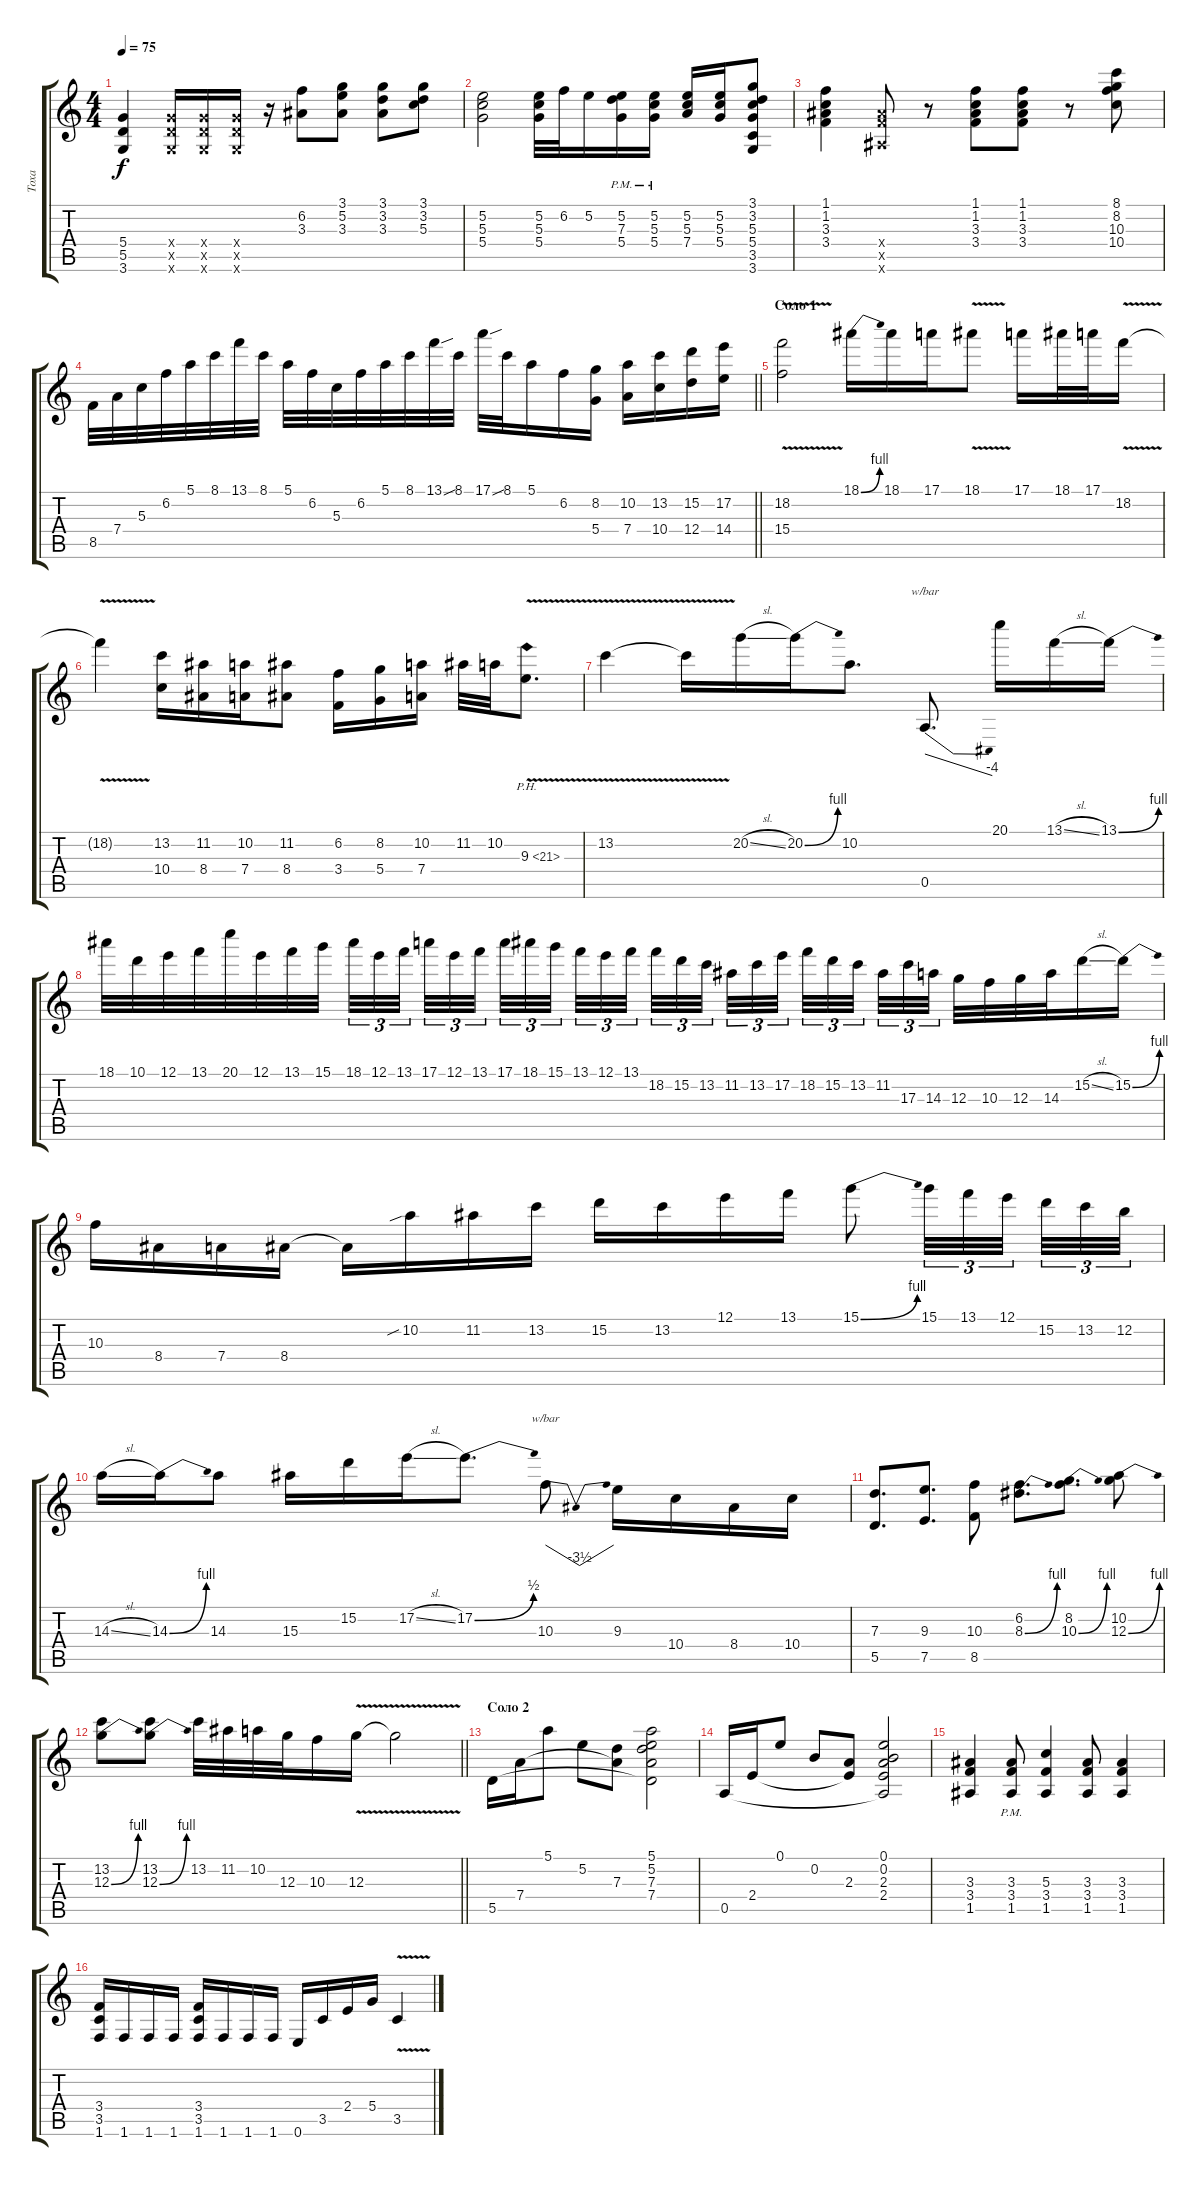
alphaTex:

\track ("Тоха" "Тоха") {instrument distortionguitar}
\staff {score tabs}
\tuning (E4 B3 G3 D3 A2 E2) {hide}
\ts (4 4)
\tempo 75
\clef g2
\ks c
(5.4 5.5 3.6).4{dy f} (5.4{x} 5.5{x} 3.6{x}).16 (5.4{x} 5.5{x} 3.6{x}).16 (5.4{x} 5.5{x} 3.6{x}).16 r.16 (6.2 3.3).8 (3.1 5.2 3.3).8 (3.1 3.2 3.3).8 (3.1 3.2 5.3).8 |
(5.2 5.3 5.4).2 (5.2 5.3 5.4).32 6.2.32 5.2.16 (5.2{pm} 7.3{pm} 5.4{pm}).16 (5.2{pm} 5.3{pm} 5.4{pm}).16 (5.2 5.3 7.4).16 (5.2 5.3 5.4).16 (3.1 3.2 5.3 5.4 3.5 3.6).8 |
(1.1 1.2 3.3 3.4).4 (8.4{x} 8.5{x} 6.6{x}).8 r.8 (1.1 1.2 3.3 3.4).8 (1.1 1.2 3.3 3.4).8 r.8 (8.1 8.2 10.3 10.4).8 |
\barLineRight lightlight
8.5.32 7.4.32 5.3.32 6.2.32 5.1.32 8.1.32 13.1.32 8.1.32 5.1.32 6.2.32 5.3.32 6.2.32 5.1.32 8.1.32 13.1{sou}.32 8.1.32 17.1{sou}.32 8.1.32 5.1.16 6.2.16 (8.2 5.4).16 (10.2 7.4).16 (13.2 10.4).16 (15.2 12.4).16 (17.2 14.4).16 |
\section ("" "Соло 1")
(18.2{v} 15.4).2 18.1{be (bend 0 0 60 4)}.16 18.1.16 17.1.16 18.1{v}.8 17.1.16 18.1.32 17.1.32 18.2{v}.16 |
18.2{t}.4 (13.2 10.4).16 (11.2 8.4).16 (10.2 7.4).16 (11.2 8.4).8 (6.2 3.4).16 (8.2 5.4).16 (10.2 7.4).16 11.2.32 10.2.32 9.3{ph 12 v}.8{d} |
13.2{v}.4 13.2{t}.16 20.2{sl}.16 20.2{be (bend 0 0 60 4)}.16 10.2.8{d} 0.5.8{d tbe (dive default 0 0 60 -16)} 20.1.16 13.1{sl}.16 13.1{be (bend 0 0 60 4)}.16 |
18.1.32 10.1.32 12.1.32 13.1.32 20.1.32 12.1.32 13.1.32 15.1.32 18.1.32{tu (3 2)} 12.1.32{tu (3 2)} 13.1.32{tu (3 2) beam splitsecondary} 17.1.32{tu (3 2)} 12.1.32{tu (3 2)} 13.1.32{tu (3 2) beam splitsecondary} 17.1.32{tu (3 2)} 18.1.32{tu (3 2)} 15.1.32{tu (3 2) beam splitsecondary} 13.1.32{tu (3 2)} 12.1.32{tu (3 2)} 13.1.32{tu (3 2)} 18.2.32{tu (3 2)} 15.2.32{tu (3 2)} 13.2.32{tu (3 2) beam splitsecondary} 11.2.32{tu (3 2)} 13.2.32{tu (3 2)} 17.2.32{tu (3 2) beam splitsecondary} 18.2.32{tu (3 2)} 15.2.32{tu (3 2)} 13.2.32{tu (3 2) beam splitsecondary} 11.2.32{tu (3 2)} 17.3.32{tu (3 2)} 14.3.32{tu (3 2)} 12.3.32 10.3.32 12.3.32 14.3.32 15.2{sl}.16 15.2{be (bend 0 0 60 4)}.16 |
10.3.16 8.4.16 7.4.16 8.4.16 8.4{t}.16 10.2{sib}.16 11.2.16 13.2.16 15.2.16 13.2.16 12.1.16 13.1.16 15.1{be (bend 0 0 60 4)}.8 15.1.32{tu (3 2)} 13.1.32{tu (3 2)} 12.1.32{tu (3 2) beam splitsecondary} 15.2.32{tu (3 2)} 13.2.32{tu (3 2)} 12.2.32{tu (3 2)} |
14.3{sl}.16 14.3{be (bend 0 0 60 4)}.16 14.3.8 15.3.16 15.2.16 17.2{sl}.16 17.2{be (bend 0 0 60 2)}.8{d} 10.3.8{tbe (dip default 0 0 30 -14 60 0)} 9.3.16 10.4.16 8.4.16 10.4.16 |
(7.3 5.5).8{d} (9.3 7.5).8{d} (10.3 8.5).8 (6.2 8.3{be (bend 0 0 60 4)}).8{d} (8.2 10.3{be (bend 0 0 60 4)}).8{d} (10.2 12.3{be (bend 0 0 60 4)}).8 |
\barLineRight lightlight
(13.2 12.3{be (bend 0 0 60 4)}).8 (13.2 12.3{be (bend 0 0 60 4)}).8 13.2.32 11.2.32 10.2.32 12.3.32 10.3.16 12.3{v}.16 12.3{t}.2 |
\section ("" "Соло 2")
5.5.16 7.4.16 5.1.8 5.2.8 (7.3 7.4{t}).8 (5.1 5.2 7.3 7.4 5.5{t}).2 |
0.5.16 2.4.16 0.1.8 0.2.8 (2.3 2.4{t}).8 (0.1 0.2 2.3 2.4 0.5{t}).2 |
(3.3 3.4 1.5).4 (3.3{pm} 3.4{pm} 1.5{pm}).8 (5.3 3.4 1.5).4 (3.3 3.4 1.5).8 (3.3 3.4 1.5).4 |
(3.4 3.5 1.6).16 1.6.16 1.6.16 1.6.16 (3.4 3.5 1.6).16 1.6.16 1.6.16 1.6.16 0.6.16 3.5.16 2.4.16 5.4.16 3.5{v}.4
